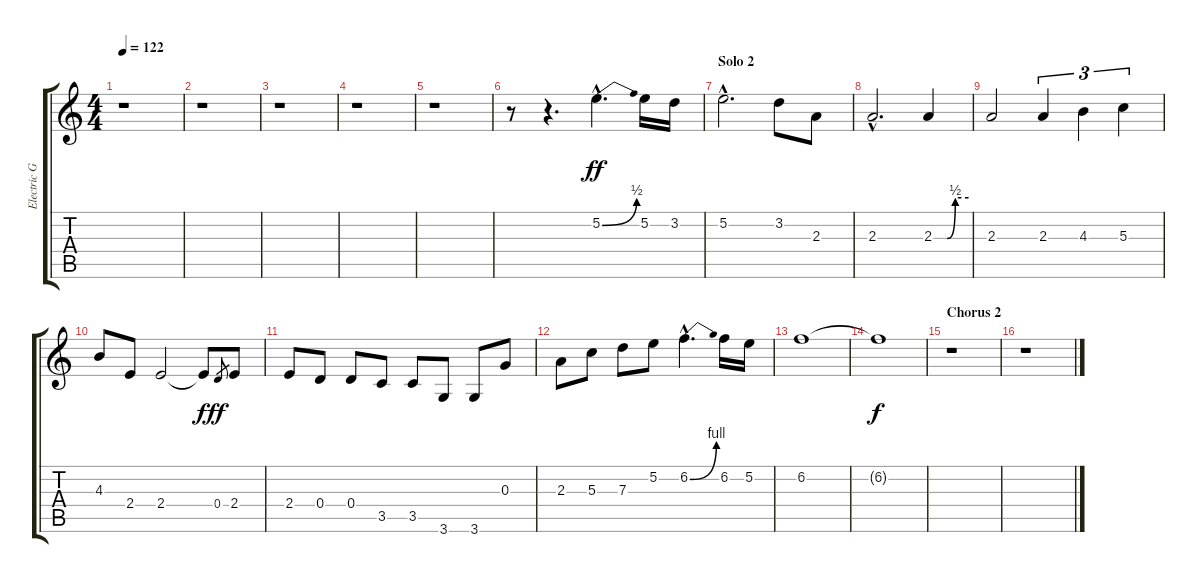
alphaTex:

\track ("Electric Guitar 1" "Electric G") {instrument overdrivenguitar}
\staff {score tabs}
\tuning (E4 B3 G3 D3 A2 E2) {hide}
\ts (4 4)
\tempo 122
\clef g2
\ks c
r.1{dy f} |
r.1 |
r.1 |
r.1 |
r.1 |
r.8 r.4{d} 5.2{be (bend 0 0 60 2) hac}.4{d dy ff} 5.2.16 3.2.16 |
\section ("" "Solo 2")
5.2{hac}.2{d} 3.2.8 2.3.8 |
2.3{hac}.2{d} 2.3{be (custom 0 0 23 0 37 2 60 2)}.4 |
2.3.2 2.3.4{tu (3 2)} 4.3.4{tu (3 2)} 5.3.4{tu (3 2)} |
4.3.8 2.4.8 2.4.2 2.4{t}.8{dy f} 0.4.8{gr dy ff} 2.4.8 |
2.4.8 0.4.8 0.4.8 3.5.8 3.5.8 3.6.8 3.6.8 0.3.8 |
2.3.8 5.3.8 7.3.8 5.2.8 6.2{be (bend 0 0 60 4) hac}.4{d} 6.2.16 5.2.16 |
6.2.1 |
6.2{t}.1{dy f} |
\section ("" "Chorus 2")
r.1 |
r.1
